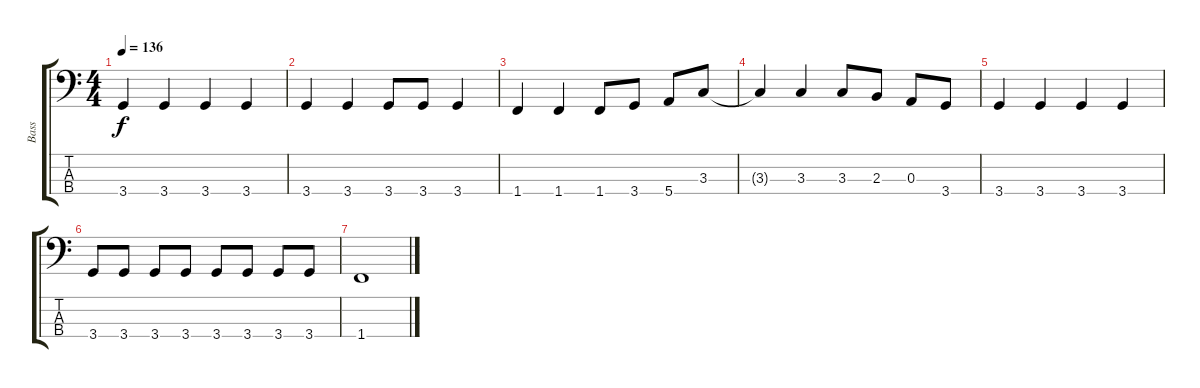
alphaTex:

\track ("Bass" "Bass") {instrument electricbasspick}
\staff {score tabs}
\tuning (G2 D2 A1 E1) {hide}
\ts (4 4)
\tempo 136
\clef f4
\ks c
3.4.4{dy f} 3.4.4 3.4.4 3.4.4 |
3.4.4 3.4.4 3.4.8 3.4.8 3.4.4 |
1.4.4 1.4.4 1.4.8 3.4.8 5.4.8 3.3.8 |
3.3{t}.4 3.3.4 3.3.8 2.3.8 0.3.8 3.4.8 |
3.4.4 3.4.4 3.4.4 3.4.4 |
3.4.8 3.4.8 3.4.8 3.4.8 3.4.8 3.4.8 3.4.8 3.4.8 |
1.4.1
